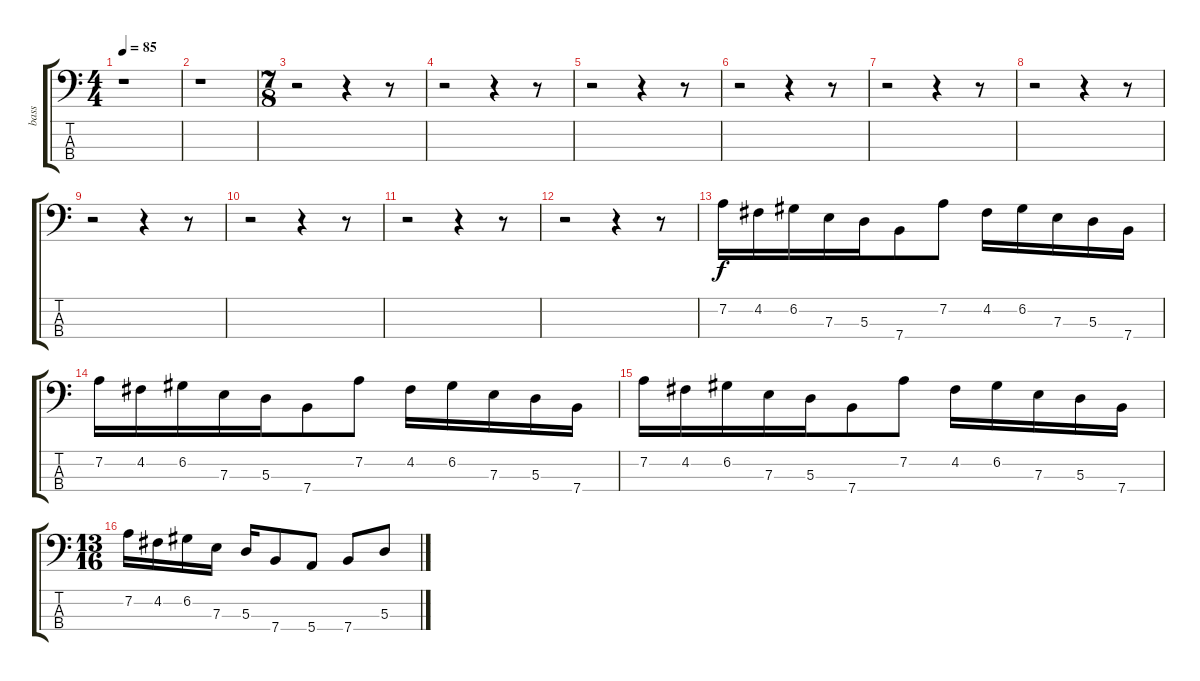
\track ("bass" "bass") {instrument electricbassfinger}
\staff {score tabs}
\tuning (G2 D2 A1 E1) {hide}
\ts (4 4)
\tempo 85
\clef f4
\ks c
r.1{dy f} |
r.1 |
\ts (7 8)
r.2 r.4 r.8 |
r.2 r.4 r.8 |
r.2 r.4 r.8 |
r.2 r.4 r.8 |
r.2 r.4 r.8 |
r.2 r.4 r.8 |
r.2 r.4 r.8 |
r.2 r.4 r.8 |
r.2 r.4 r.8 |
r.2 r.4 r.8 |
7.2.16 4.2.16 6.2.16 7.3.16 5.3.16 7.4.8 7.2.8 4.2.16 6.2.16 7.3.16 5.3.16 7.4.16 |
7.2.16 4.2.16 6.2.16 7.3.16 5.3.16 7.4.8 7.2.8 4.2.16 6.2.16 7.3.16 5.3.16 7.4.16 |
7.2.16 4.2.16 6.2.16 7.3.16 5.3.16 7.4.8 7.2.8 4.2.16 6.2.16 7.3.16 5.3.16 7.4.16 |
\ts (13 16)
7.2.16 4.2.16 6.2.16 7.3.16 5.3.16 7.4.8 5.4.8 7.4.8 5.3.8
